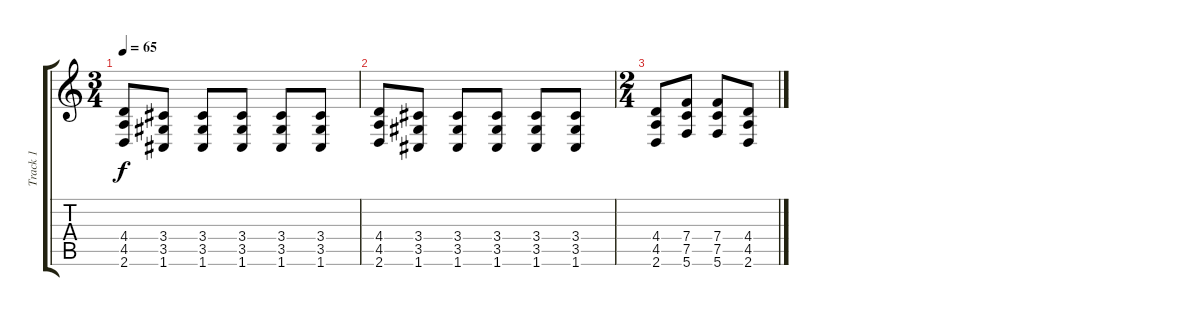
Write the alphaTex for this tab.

\track ("Track 1" "Track 1") {instrument electricguitarclean}
\staff {score tabs}
\tuning (C4 G3 Eb3 Bb2 F2 C2) {hide}
\ts (3 4)
\tempo 65
\clef g2
\ks c
(4.4 4.5 2.6).8{dy f} (3.4 3.5 1.6).8 (3.4 3.5 1.6).8 (3.4 3.5 1.6).8 (3.4 3.5 1.6).8 (3.4 3.5 1.6).8 |
(4.4 4.5 2.6).8 (3.4 3.5 1.6).8 (3.4 3.5 1.6).8 (3.4 3.5 1.6).8 (3.4 3.5 1.6).8 (3.4 3.5 1.6).8 |
\ts (2 4)
(4.4 4.5 2.6).8 (7.4 7.5 5.6).8 (7.4 7.5 5.6).8 (4.4 4.5 2.6).8
